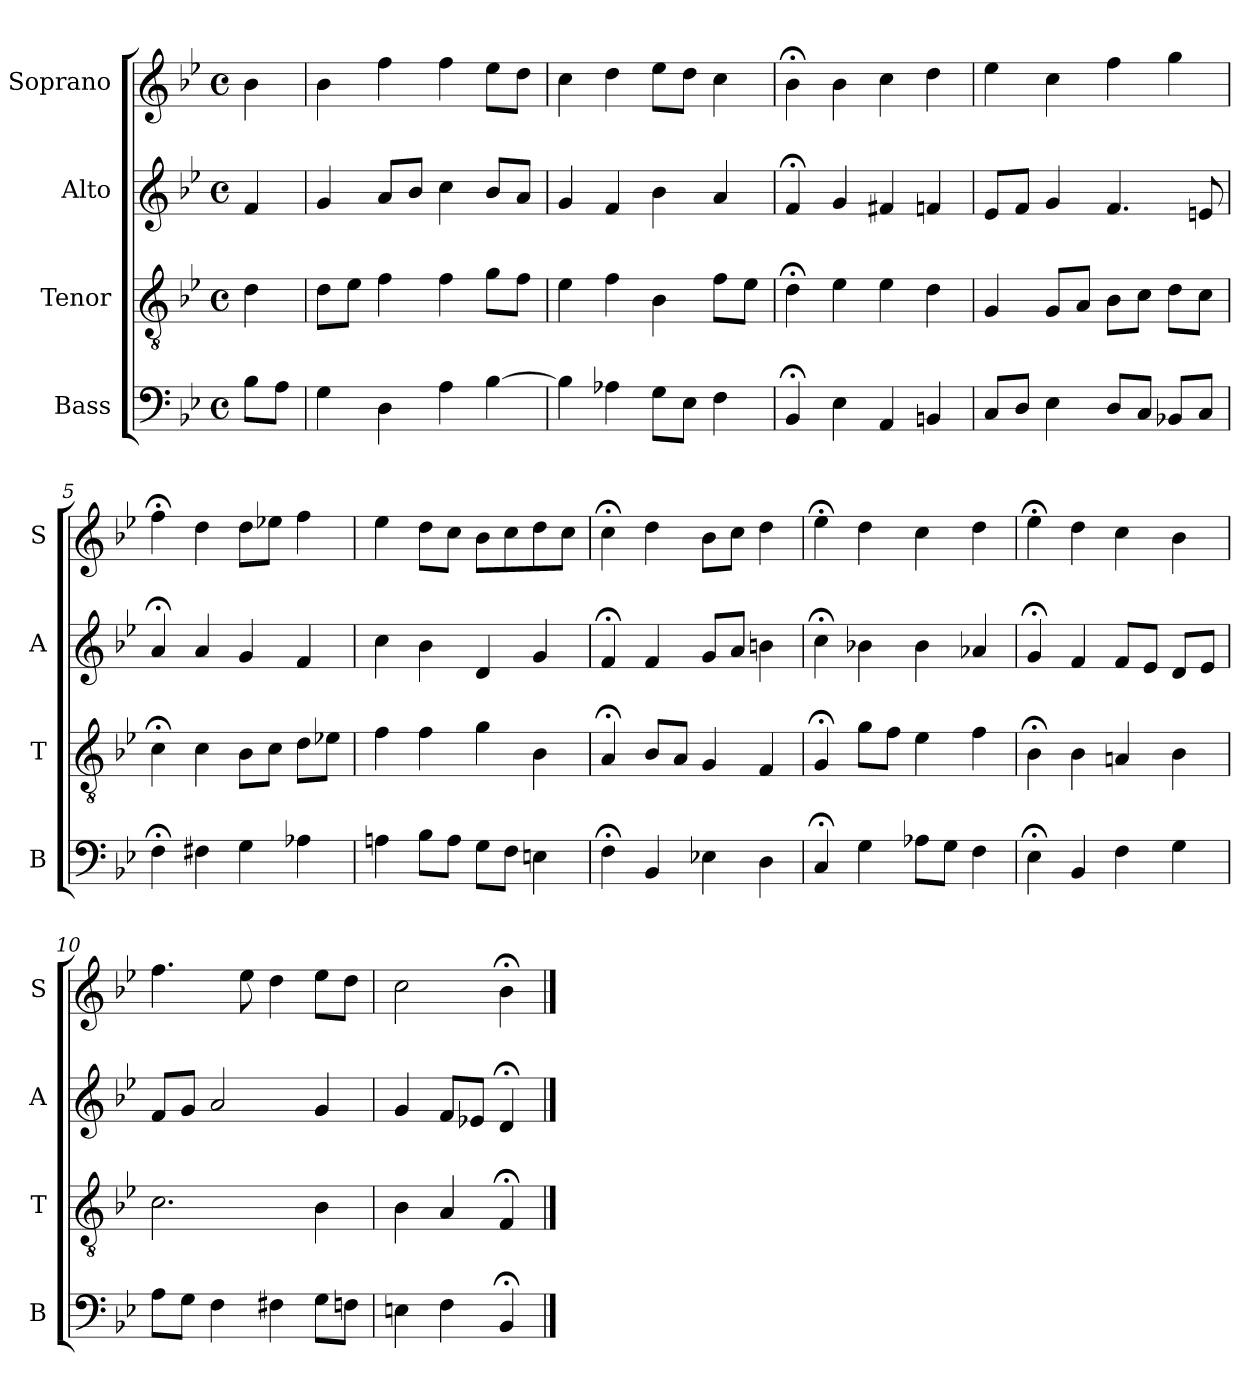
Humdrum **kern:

**kern	**kern	**kern	**kern
*part4	*part3	*part2	*part1
*staff4	*staff3	*staff2	*staff1
*I"Bass	*I"Tenor	*I"Alto	*I"Soprano
*I'B	*I'T	*I'A	*I'S
*clefF4	*clefGv2	*clefG2	*clefG2
*k[b-e-]	*k[b-e-]	*k[b-e-]	*k[b-e-]
*B-:	*B-:	*B-:	*B-:
*M4/4	*M4/4	*M4/4	*M4/4
*met(c)	*met(c)	*met(c)	*met(c)
*MM100	*MM100	*MM100	*MM100
=	=	=	=
8B-L	4d	4f	4b-
8AJ	.	.	.
=1	=1	=1	=1
4G	8dL	4g	4b-
.	8e-J	.	.
4D	4f	8aL	4ff
.	.	8b-J	.
4A	4f	4cc	4ff
[4B-	8gL	8b-L	8ee-L
.	8fJ	8aJ	8ddJ
=2	=2	=2	=2
4B-]	4e-	4g	4cc
4A-X	4f	4f	4dd
8GL	4B-	4b-	8ee-L
8E-J	.	.	8ddJ
4F	8fL	4a	4cc
.	8e-J	.	.
=3	=3	=3	=3
4BB-;<	4d;<	4f;<	4b-;<
4E-	4e-	4g	4b-
4AA	4e-	4f#X	4cc
4BBn	4d	4fn	4dd
=4	=4	=4	=4
8CL	4G	8e-L	4ee-
8DJ	.	8fJ	.
4E-	8GL	4g	4cc
.	8AJ	.	.
8DL	8B-L	4.f	4ff
8CJ	8cJ	.	.
8BB-XL	8dL	.	4gg
8CJ	8cJ	8en	.
=5	=5	=5	=5
4F;<	4c;<	4a;<	4ff;<
4F#X	4c	4a	4dd
4G	8B-L	4g	8ddL
.	8cJ	.	8ee-XJ
4A-X	8dL	4f	4ff
.	8e-XJ	.	.
=6	=6	=6	=6
4An	4f	4cc	4ee-
8B-L	4f	4b-	8ddL
8AJ	.	.	8ccJ
8GL	4g	4d	8b-L
8FJ	.	.	8cc
4En	4B-	4g	8dd
.	.	.	8ccJ
=7	=7	=7	=7
4F;<	4A;<	4f;<	4cc;<
4BB-	8B-L	4f	4dd
.	8AJ	.	.
4E-X	4G	8gL	8b-L
.	.	8aJ	8ccJ
4Di	4Fi	4bni	4ddi
=8	=8	=8	=8
4C;<	4G;<	4cc;<	4ee-;<
4G	8gL	4b-X	4dd
.	8fJ	.	.
8A-XL	4e-	4b-	4cc
8GJ	.	.	.
4Fi	4fi	4a-Xi	4ddi
=9	=9	=9	=9
4E-;<	4B-;<	4g;<	4ee-;<
4BB-	4B-	4f	4dd
4F	4An	8fL	4cc
.	.	8e-J	.
4G	4B-	8dL	4b-
.	.	8e-J	.
=10	=10	=10	=10
8AL	2.c	8fL	4.ff
8GJ	.	8gJ	.
4F	.	2a	.
.	.	.	8ee-
4F#X	.	.	4dd
8GL	4B-	4g	8ee-L
8FnJ	.	.	8ddJ
=11	=11	=11	=11
4En	4B-	4g	2cc
4F	4A	8fL	.
.	.	8e-XJ	.
4BB-;<	4F;<	4d;<	4b-;<
==	==	==	==
*-	*-	*-	*-
